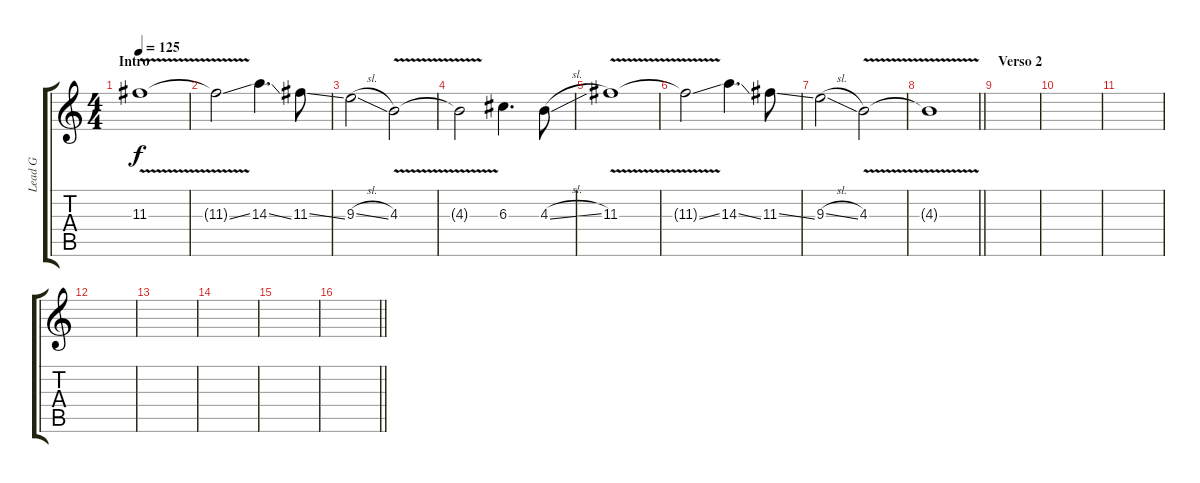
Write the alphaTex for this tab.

\track ("Lead G" "Lead G") {instrument distortionguitar}
\staff {score tabs}
\tuning (E4 B3 G3 D3 A2 E2) {hide}
\ts (4 4)
\section ("" "Intro")
\tempo 125
\clef g2
\ks c
11.3{v}.1{dy f} |
11.3{ss t}.2 14.3{ss}.4{d} 11.3{ss}.8 |
9.3{sl}.2 4.3{v}.2 |
4.3{t}.2 6.3.4{d} 4.3{sl}.8 |
11.3{v}.1 |
11.3{ss t}.2 14.3{ss}.4{d} 11.3{ss}.8 |
9.3{sl}.2 4.3{v}.2 |
\barLineRight lightlight
4.3{t}.1 |
\section ("" "Verso 2")
|
|
|
|
|
|
|
\barLineRight lightlight
